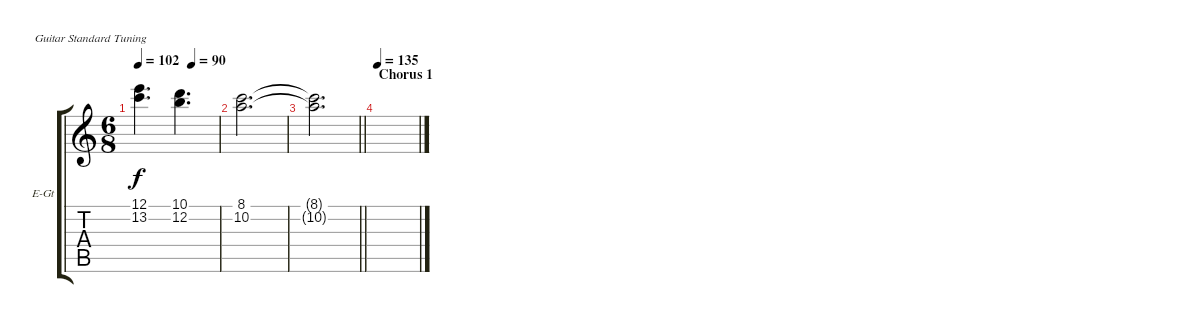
\bracketExtendMode groupsimilarinstruments
\firstSystemTrackNameOrientation horizontal
\otherSystemsTrackNameOrientation horizontal
\track ("guitar clean (Artur Potemkin)" "E-Gt") {instrument electricguitarclean}
\staff {score tabs}
\tuning (E4 B3 G3 D3 A2 E2)
\ts (6 8)
\tempo 102
\tempo (90 0.666667)
\clef g2
\scale
0.333333
\ks aminor
(13.2 12.1).4{d dy f} (12.2 10.1).4{d} |
\scale
0.333333 (10.2 8.1).2{d} |
\scale
0.333333
\barLineRight lightlight
(8.1{t} 10.2{t}).2{d} |
\section ("" "Chorus 1")
\tempo 135
\scale
0.333333 |
\scale
0.333333 |
\scale
0.333333 |
\scale
0.333333 |
\beaming (8 3 3)
\scale
0.333333 |
\scale
0.333333 |
\scale
0.333333 |
\scale
0.333333 |
\scale
0.333333 |
\scale
0.333333 |
\scale
0.333333 |
\scale
0.333333 |
\scale
0.333333
